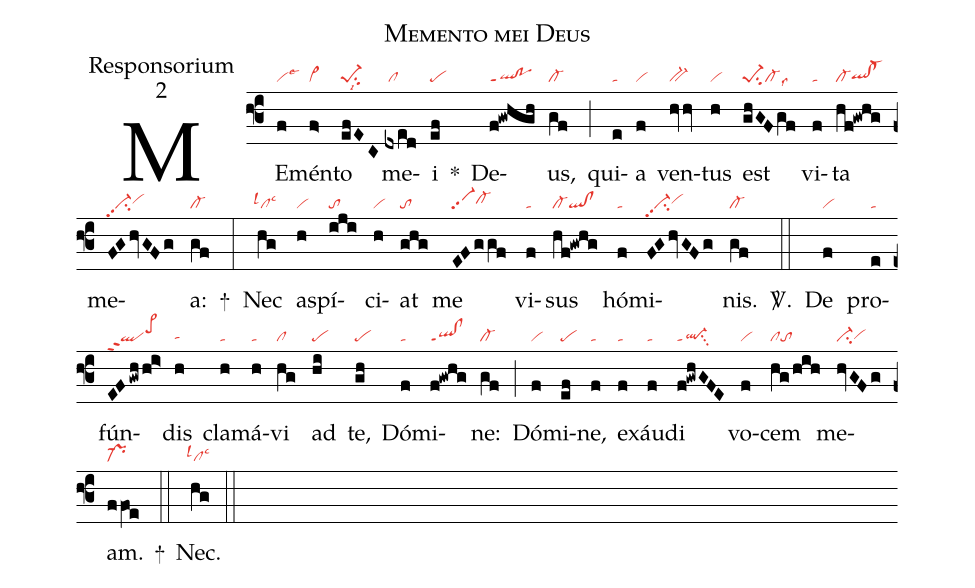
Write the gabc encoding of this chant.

name: Memento mei Deus;
office-part: Responsorium;
mode: 2;
nabc-lines: 1;
%%
(f3)
ME(f|vilse3)mén(f>|vi>)to(efEC|pe-1su2lsi8) me(dxed|/cl)i(ef|pe) *()
De(f!gwhgh|ql!poppt1)us,(gf|cl-) (;)
qui(e|ta)a(f|vi) ven(hvv|bv-)tus(h|vi) est(ghGFgf|pe-1su2cl-lss9) vi(f|ta)ta(hf!gwhg|cl-qlhg!cl-hg) me(FGhvGFg|vi-pp2su2vihh)a:(gf|cl-) +(:)
Nec(hg|`cllsc3lsl1) a(h|vi)spí(iji|to)ci(h|vi)at(ghg|to) me(EFggf|vi-pp2cl-hh) vi(f|ta)sus(hf!gwhg|cl-ql!cl)
hó(f|ta)mi(FGhvGFg|vi-pp2su2vihh)nis.(gf|cl-) <sp>V/</sp>.(::)
De(f|vi) pro(e|ta)fún(EFgwh/hi>|qlppt2pe>hj)dis(h|tahg) cla(h|ta)má(h|ta)vi(hg|cl) ad(hi|pe) te,(gh|pe)
Dó(f|ta)mi(f!gwhg|ql!clppt1)ne:(gf|cl-) (;)
Dó(f|vi)mi(ef|pe)ne,(f|ta) ex(f|ta)áu(f|ta)di(f!gwhGFE|ql-ppt1su3) vo(f|vi)cem(hg/hih|clto) me(hvGFg|ci-vihg)am.(ffOe|pr-) +(::)
Nec.(hg|`cllsc3lsl1) (::)
